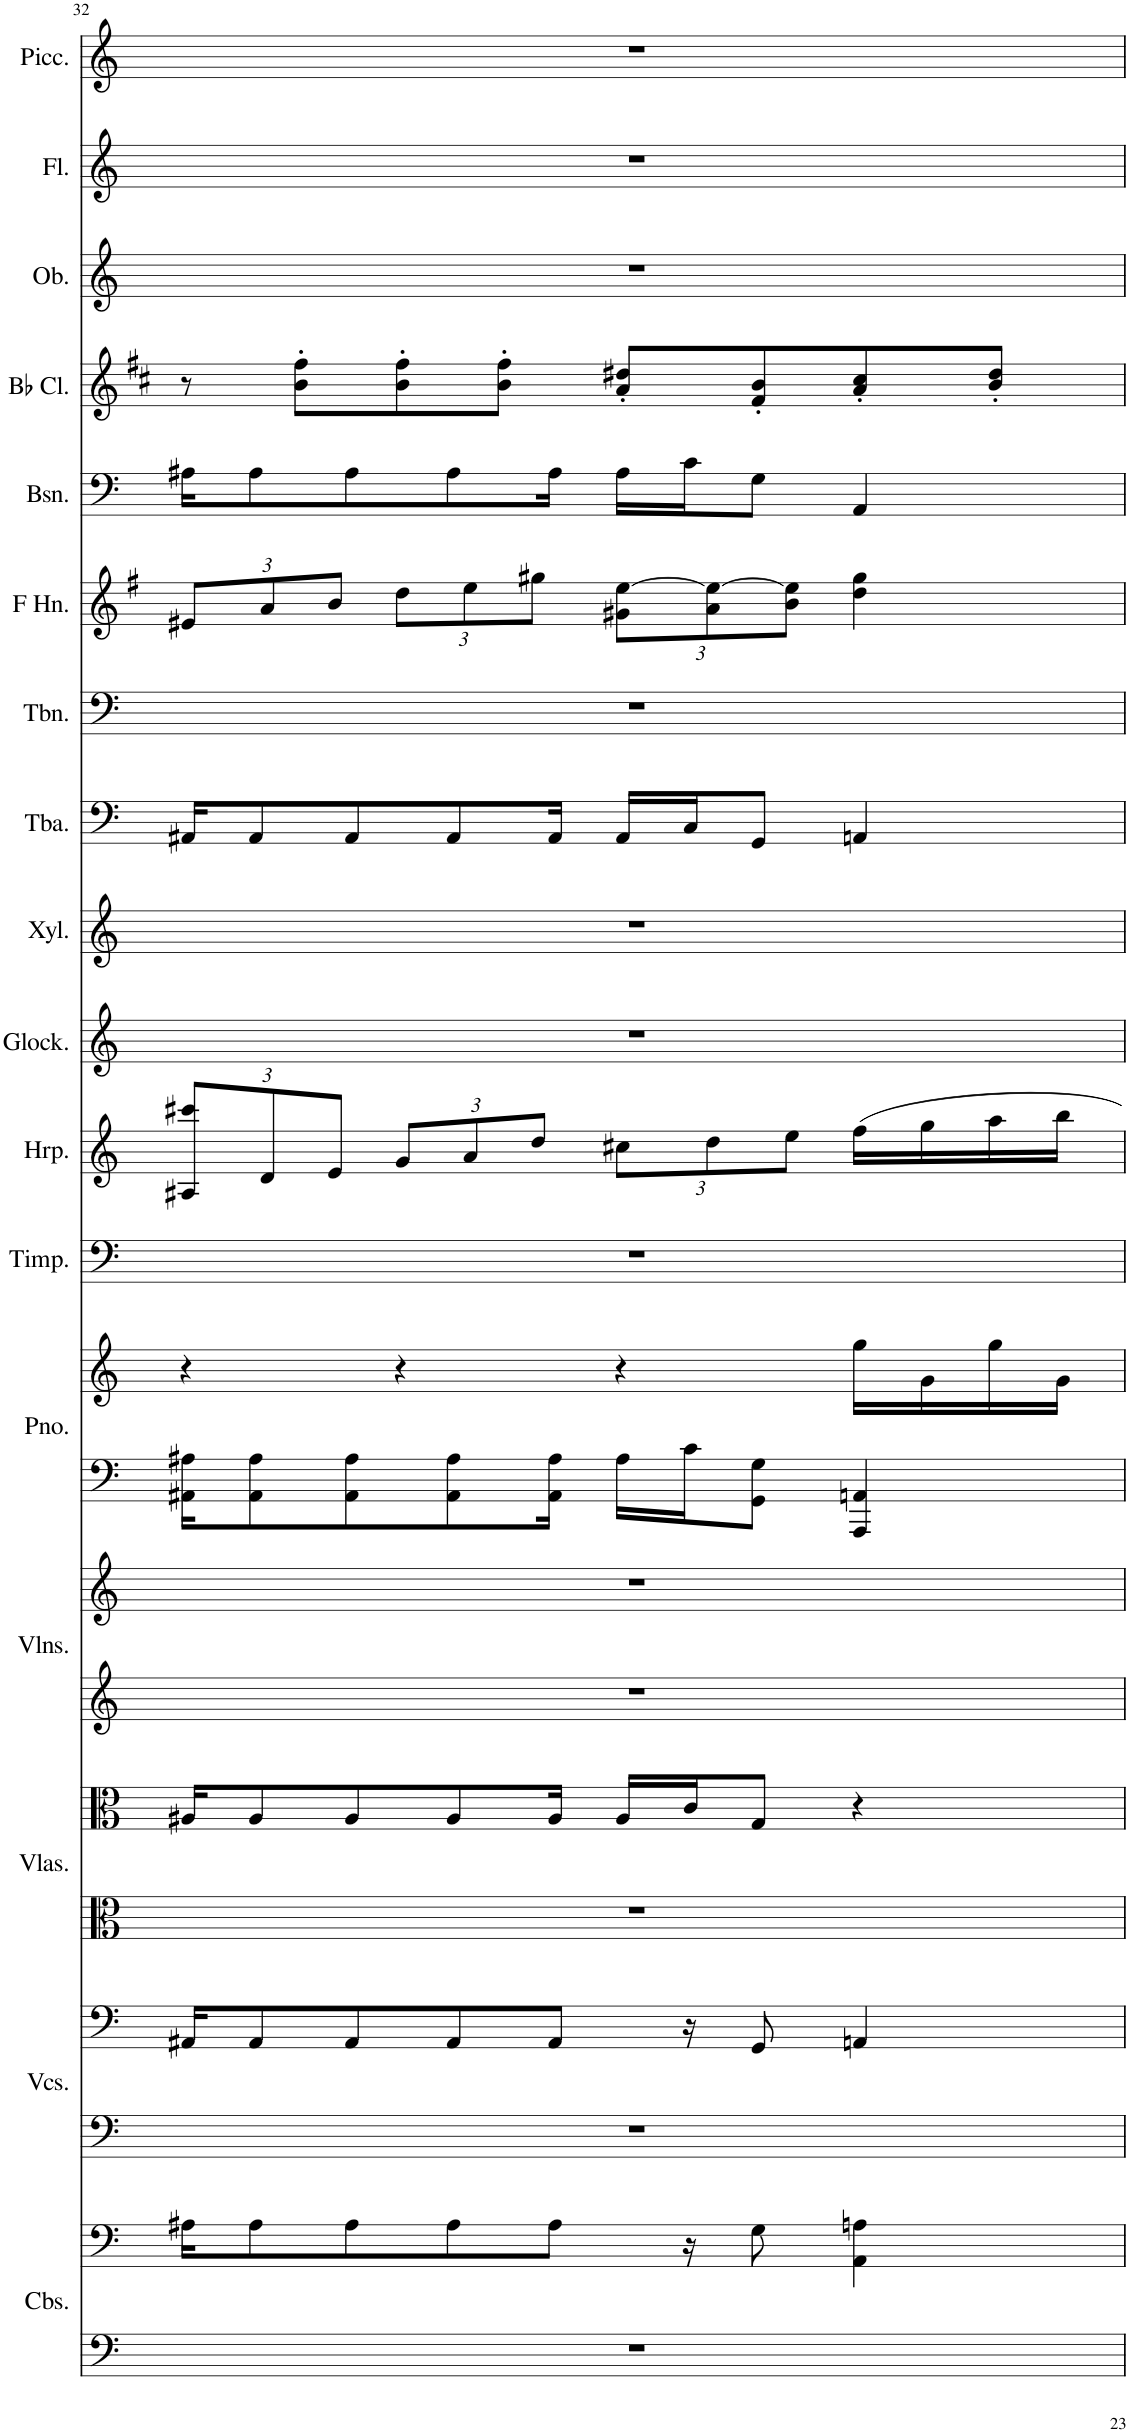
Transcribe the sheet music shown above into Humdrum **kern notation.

**kern	**kern	**kern	**kern	**kern	**kern	**kern	**kern	**kern	**kern	**kern	**kern	**kern	**kern	**kern	**kern	**kern	**kern	**kern	**kern	**kern	**kern
*part17	*part17	*part16	*part16	*part15	*part15	*part14	*part14	*part13	*part13	*part12	*part11	*part10	*part9	*part8	*part7	*part6	*part5	*part4	*part3	*part2	*part1
*staff22	*staff21	*staff20	*staff19	*staff18	*staff17	*staff16	*staff15	*staff14	*staff13	*staff12	*staff11	*staff10	*staff9	*staff8	*staff7	*staff6	*staff5	*staff4	*staff3	*staff2	*staff1
*I"Contrabasses	*	*I"Violoncellos	*	*I"Violas	*	*I"Violins	*	*I"Piano	*	*I"Timpani	*I"Harp	*I"Glockenspiel	*I"Xylophone	*I"Tuba	*I"Trombone	*I"Horn in F	*I"Bassoon	*I"Bb Clarinet	*I"Oboe	*I"Flute	*I"Piccolo
*I'Cbs.	*	*I'Vcs.	*	*I'Vlas.	*	*I'Vlns.	*	*I'Pno.	*	*I'Timp.	*I'Hrp.	*I'Glock.	*I'Xyl.	*I'Tba.	*I'Tbn.	*	*I'Bsn.	*I'Bb Cl.	*I'Ob.	*I'Fl.	*I'Picc.
!!LO:PB:g=z
*clefF4	*clefF4	*clefF4	*clefF4	*clefC3	*clefC3	*clefG2	*clefG2	*clefF4	*clefG2	*clefF4	*clefG2	*clefG2	*clefG2	*clefF4	*clefF4	*clefG2	*clefF4	*clefG2	*clefG2	*clefG2	*clefG2
*Trd7c12	*Trd7c12	*	*	*	*	*	*	*	*	*	*	*Trd-14c-24	*Trd-7c-12	*	*	*Trd4c7	*	*Trd1c2	*	*	*Trd-7c-12
*k[]	*k[]	*k[]	*k[]	*k[]	*k[]	*k[]	*k[]	*k[]	*k[]	*k[]	*k[]	*k[]	*k[]	*k[]	*k[]	*k[f#]	*k[]	*k[f#c#]	*k[]	*k[]	*k[]
*M4/4	*M4/4	*M4/4	*M4/4	*M4/4	*M4/4	*M4/4	*M4/4	*M4/4	*M4/4	*M4/4	*M4/4	*M4/4	*M4/4	*M4/4	*M4/4	*M4/4	*M4/4	*M4/4	*M4/4	*M4/4	*M4/4
*	*	*	*	*	*	*	*	*	*	*	*Xbrackettup	*	*	*	*	*Xbrackettup	*	*	*	*	*
=32	=32	=32	=32	=32	=32	=32	=32	=32	=32	=32	=32	=32	=32	=32	=32	=32	=32	=32	=32	=32	=32
1r	16A#X\KL	1r	16AA#X/KL	1r	16A#X/KL	1r	1r	16AA#X\ 16A#X\KL	4r	1r	12A#X/ 12ccc#X/L	1r	1r	16AA#X/KL	1r	12e#X/L	16A#X\KL	8r	1r	1r	1r
.	8A#\	.	8AA#/	.	8A#/	.	.	8AA#\ 8A#\	.	.	.	.	.	8AA#/	.	.	8A#\	.	.	.	.
.	.	.	.	.	.	.	.	.	.	.	12d/	.	.	.	.	12a/	.	.	.	.	.
.	.	.	.	.	.	.	.	.	.	.	.	.	.	.	.	.	.	8b\' 8ff#\'L	.	.	.
.	.	.	.	.	.	.	.	.	.	.	12e/J	.	.	.	.	12b/J	.	.	.	.	.
.	8A#\	.	8AA#/	.	8A#/	.	.	8AA#\ 8A#\	.	.	.	.	.	8AA#/	.	.	8A#\	.	.	.	.
.	.	.	.	.	.	.	.	.	4r	.	12g/L	.	.	.	.	12dd\L	.	8b\' 8ff#\'	.	.	.
.	8A#\	.	8AA#/	.	8A#/	.	.	8AA#\ 8A#\	.	.	.	.	.	8AA#/	.	.	8A#\	.	.	.	.
.	.	.	.	.	.	.	.	.	.	.	12a/	.	.	.	.	12ee\	.	.	.	.	.
.	.	.	.	.	.	.	.	.	.	.	.	.	.	.	.	.	.	8b\' 8ff#\'J	.	.	.
.	.	.	.	.	.	.	.	.	.	.	12dd/J	.	.	.	.	12gg#X\J	.	.	.	.	.
.	8A#\J	.	8AA#/J	.	16A#/Jk	.	.	16AA#\ 16A#\Jk	.	.	.	.	.	16AA#/Jk	.	.	16A#\Jk	.	.	.	.
.	.	.	.	.	16A#/LL	.	.	16A#\LL	4r	.	12cc#X\L	.	.	16AA#/LL	.	12g#X\ [12ee\L	16A#\LL	8a/' 8dd#X/'L	.	.	.
.	16r	.	16r	.	16c/J	.	.	16c\J	.	.	.	.	.	16C/J	.	.	16c\J	.	.	.	.
.	.	.	.	.	.	.	.	.	.	.	12dd\	.	.	.	.	12a\ 12ee\_	.	.	.	.	.
.	8G\	.	8GG/	.	8G/J	.	.	8GG\ 8G\J	.	.	.	.	.	8GG/J	.	.	8G\J	8f#/' 8b/'	.	.	.
.	.	.	.	.	.	.	.	.	.	.	12ee\J	.	.	.	.	12b\ 12ee\]J	.	.	.	.	.
.	4AA\ 4An\	.	4AAn/	.	4r	.	.	4AAA/ 4AAn/	16gg\LL	.	16ff\LL	.	.	4AAn/	.	4dd\ 4gg#\	4AA/	8a/' 8cc#/'	.	.	.
.	.	.	.	.	.	.	.	.	16g\	.	16gg\	.	.	.	.	.	.	.	.	.	.
.	.	.	.	.	.	.	.	.	16gg\	.	16aa\	.	.	.	.	.	.	8b/' 8dd#/'J	.	.	.
.	.	.	.	.	.	.	.	.	16g\JJ	.	16bb\JJ	.	.	.	.	.	.	.	.	.	.
=	=	=	=	=	=	=	=	=	=	=	=	=	=	=	=	=	=	=	=	=	=
*-	*-	*-	*-	*-	*-	*-	*-	*-	*-	*-	*-	*-	*-	*-	*-	*-	*-	*-	*-	*-	*-
